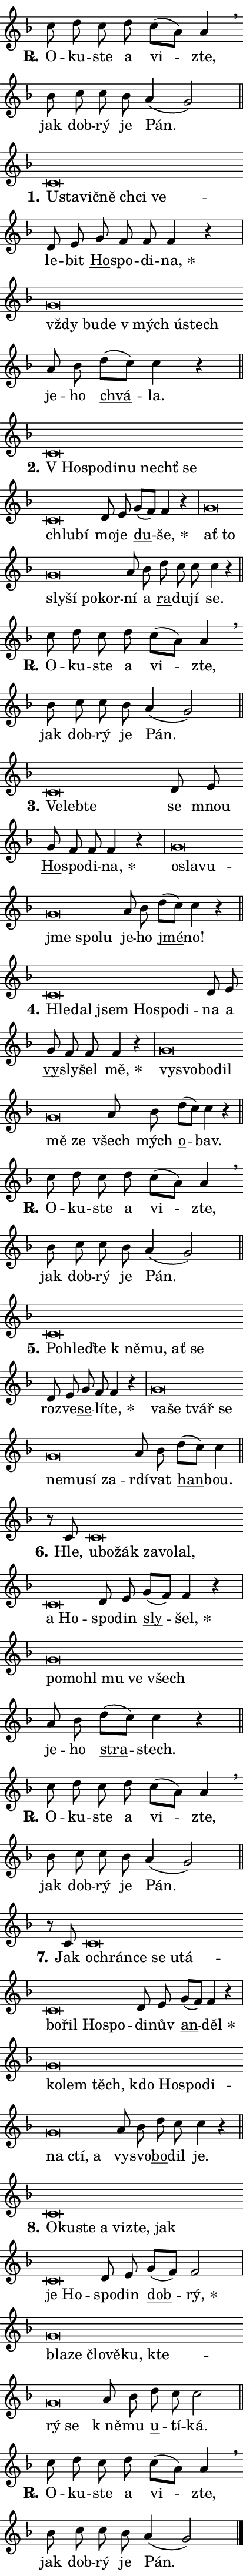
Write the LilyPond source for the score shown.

\version "2.22.1"
\header { tagline = "" }
\paper {
  indent = 0\cm
  top-margin = 0\cm
  right-margin = 0\cm
  bottom-margin = 0\cm
  left-margin = 0\cm
  paper-width = 7\cm
  page-breaking = #ly:one-page-breaking
  system-system-spacing.basic-distance = #11
  score-system-spacing.basic-distance = #11.3
  ragged-last = ##f
}


%% Author: Thomas Morley
%% https://lists.gnu.org/archive/html/lilypond-user/2020-05/msg00002.html
#(define (line-position grob)
"Returns position of @var[grob} in current system:
   @code{'start}, if at first time-step
   @code{'end}, if at last time-step
   @code{'middle} otherwise
"
  (let* ((col (ly:item-get-column grob))
         (ln (ly:grob-object col 'left-neighbor))
         (rn (ly:grob-object col 'right-neighbor))
         (col-to-check-left (if (ly:grob? ln) ln col))
         (col-to-check-right (if (ly:grob? rn) rn col))
         (break-dir-left
           (and
             (ly:grob-property col-to-check-left 'non-musical #f)
             (ly:item-break-dir col-to-check-left)))
         (break-dir-right
           (and
             (ly:grob-property col-to-check-right 'non-musical #f)
             (ly:item-break-dir col-to-check-right))))
        (cond ((eqv? 1 break-dir-left) 'start)
              ((eqv? -1 break-dir-right) 'end)
              (else 'middle))))

#(define (tranparent-at-line-position vctor)
  (lambda (grob)
  "Relying on @code{line-position} select the relevant enry from @var{vctor}.
Used to determine transparency,"
    (case (line-position grob)
      ((end) (not (vector-ref vctor 0)))
      ((middle) (not (vector-ref vctor 1)))
      ((start) (not (vector-ref vctor 2))))))

noteHeadBreakVisibility =
#(define-music-function (break-visibility)(vector?)
"Makes @code{NoteHead}s transparent relying on @var{break-visibility}"
#{
  \override NoteHead.transparent =
    #(tranparent-at-line-position break-visibility)
#})

#(define delete-ledgers-for-transparent-note-heads
  (lambda (grob)
    "Reads whether a @code{NoteHead} is transparent.
If so this @code{NoteHead} is removed from @code{'note-heads} from
@var{grob}, which is supposed to be @code{LedgerLineSpanner}.
As a result ledgers are not printed for this @code{NoteHead}"
    (let* ((nhds-array (ly:grob-object grob 'note-heads))
           (nhds-list
             (if (ly:grob-array? nhds-array)
                 (ly:grob-array->list nhds-array)
                 '()))
           ;; Relies on the transparent-property being done before
           ;; Staff.LedgerLineSpanner.after-line-breaking is executed.
           ;; This is fragile ...
           (to-keep
             (remove
               (lambda (nhd)
                 (ly:grob-property nhd 'transparent #f))
               nhds-list)))
      ;; TODO find a better method to iterate over grob-arrays, similiar
      ;; to filter/remove etc for lists
      ;; For now rebuilt from scratch
      (set! (ly:grob-object grob 'note-heads)  '())
      (for-each
        (lambda (nhd)
          (ly:pointer-group-interface::add-grob grob 'note-heads nhd))
        to-keep))))

hideNotes = {
  \noteHeadBreakVisibility #begin-of-line-visible
}
unHideNotes = {
  \noteHeadBreakVisibility #all-visible
}

% work-around for resetting accidentals
% https://lilypond.org/doc/v2.23/Documentation/notation/displaying-rhythms#unmetered-music
cadenzaMeasure = {
  \cadenzaOff
  \partial 1024 s1024
  \cadenzaOn
}

#(define-markup-command (accent layout props text) (markup?)
  "Underline accented syllable"
  (interpret-markup layout props
    #{\markup \override #'(offset . 4.3) \underline { #text }#}))

responsum = \markup \concat {
  "R" \hspace #-1.05 \path #0.1 #'((moveto 0 0.07) (lineto 0.9 0.8)) \hspace #0.05 "."
}

\layout {
    \context {
        \Staff
        \remove "Time_signature_engraver"
        \override LedgerLineSpanner.after-line-breaking = #delete-ledgers-for-transparent-note-heads
    }
    \context {
        \Voice {
            \override NoteHead.output-attributes = #'((class . "notehead"))
            \override Hairpin.height = #0.55
        }
    }
    \context {
        \Lyrics {
            \override StanzaNumber.output-attributes = #'((class . "stanzanumber"))
            \override LyricSpace.minimum-distance = #0.9
            \override LyricText.font-name = #"TeX Gyre Schola"
            \override LyricText.font-size = 1
            \override StanzaNumber.font-name = #"TeX Gyre Schola Bold"
            \override StanzaNumber.font-size = 1
        }
    }
}

% magnetic-lyrics.ily
%
%   written by
%     Jean Abou Samra <jean@abou-samra.fr>
%     Werner Lemberg <wl@gnu.org>
%
%   adapted by
%     Jiri Hon <jiri.hon@gmail.com>
%
% Version 2022-Apr-15

% https://www.mail-archive.com/lilypond-user@gnu.org/msg149350.html

#(define (Left_hyphen_pointer_engraver context)
   "Collect syllable-hyphen-syllable occurrences in lyrics and store
them in properties.  This engraver only looks to the left.  For
example, if the lyrics input is @code{foo -- bar}, it does the
following.

@itemize @bullet
@item
Set the @code{text} property of the @code{LyricHyphen} grob between
@q{foo} and @q{bar} to @code{foo}.

@item
Set the @code{left-hyphen} property of the @code{LyricText} grob with
text @q{foo} to the @code{LyricHyphen} grob between @q{foo} and
@q{bar}.
@end itemize

Use this auxiliary engraver in combination with the
@code{lyric-@/text::@/apply-@/magnetic-@/offset!} hook."
   (let ((hyphen #f)
         (text #f))
     (make-engraver
      (acknowledgers
       ((lyric-syllable-interface engraver grob source-engraver)
        (set! text grob)))
      (end-acknowledgers
       ((lyric-hyphen-interface engraver grob source-engraver)
        ;(when (not (grob::has-interface grob 'lyric-space-interface))
          (set! hyphen grob)));)
      ((stop-translation-timestep engraver)
       (when (and text hyphen)
         (ly:grob-set-object! text 'left-hyphen hyphen))
       (set! text #f)
       (set! hyphen #f)))))

#(define (lyric-text::apply-magnetic-offset! grob)
   "If the space between two syllables is less than the value in
property @code{LyricText@/.details@/.squash-threshold}, move the right
syllable to the left so that it gets concatenated with the left
syllable.

Use this function as a hook for
@code{LyricText@/.after-@/line-@/breaking} if the
@code{Left_@/hyphen_@/pointer_@/engraver} is active."
   (let ((hyphen (ly:grob-object grob 'left-hyphen #f)))
     (when hyphen
       (let ((left-text (ly:spanner-bound hyphen LEFT)))
         (when (grob::has-interface left-text 'lyric-syllable-interface)
           (let* ((common (ly:grob-common-refpoint grob left-text X))
                  (this-x-ext (ly:grob-extent grob common X))
                  (left-x-ext
                   (begin
                     ;; Trigger magnetism for left-text.
                     (ly:grob-property left-text 'after-line-breaking)
                     (ly:grob-extent left-text common X)))
                  ;; `delta` is the gap width between two syllables.
                  (delta (- (interval-start this-x-ext)
                            (interval-end left-x-ext)))
                  (details (ly:grob-property grob 'details))
                  (threshold (assoc-get 'squash-threshold details 0.2)))
             (when (< delta threshold)
               (let* (;; We have to manipulate the input text so that
                      ;; ligatures crossing syllable boundaries are not
                      ;; disabled.  For languages based on the Latin
                      ;; script this is essentially a beautification.
                      ;; However, for non-Western scripts it can be a
                      ;; necessity.
                      (lt (ly:grob-property left-text 'text))
                      (rt (ly:grob-property grob 'text))
                      (is-space (grob::has-interface hyphen 'lyric-space-interface))
                      (space (if is-space " " ""))
                      (space-markup (grob-interpret-markup grob " "))
                      (space-size (interval-length (ly:stencil-extent space-markup X)))
                      (extra-delta (if is-space space-size 0))
                      ;; Append new syllable.
                      (ltrt-space (if (and (string? lt) (string? rt))
                                (string-append lt space rt)
                                (make-concat-markup (list lt space rt))))
                      ;; Right-align `ltrt` to the right side.
                      (ltrt-space-markup (grob-interpret-markup
                               grob
                               (make-translate-markup
                                (cons (interval-length this-x-ext) 0)
                                (make-right-align-markup ltrt-space)))))
                 (begin
                   ;; Don't print `left-text`.
                   (ly:grob-set-property! left-text 'stencil #f)
                   ;; Set text and stencil (which holds all collected
                   ;; syllables so far) and shift it to the left.
                   (ly:grob-set-property! grob 'text ltrt-space)
                   (ly:grob-set-property! grob 'stencil ltrt-space-markup)
                   (ly:grob-translate-axis! grob (- (- delta extra-delta)) X))))))))))


#(define (lyric-hyphen::displace-bounds-first grob)
   ;; Make very sure this callback isn't triggered too early.
   (let ((left (ly:spanner-bound grob LEFT))
         (right (ly:spanner-bound grob RIGHT)))
     (ly:grob-property left 'after-line-breaking)
     (ly:grob-property right 'after-line-breaking)
     (ly:lyric-hyphen::print grob)))

squashThreshold = #0.4

\layout {
  \context {
    \Lyrics
    \consists #Left_hyphen_pointer_engraver
    \override LyricText.after-line-breaking =
      #lyric-text::apply-magnetic-offset!
    \override LyricHyphen.stencil = #lyric-hyphen::displace-bounds-first
    \override LyricText.details.squash-threshold = \squashThreshold
    \override LyricHyphen.minimum-distance = 0
    \override LyricHyphen.minimum-length = \squashThreshold
  }
}

squash = \override LyricText.details.squash-threshold = 9999
unSquash = \override LyricText.details.squash-threshold = \squashThreshold

left = \override LyricText.self-alignment-X = #LEFT
unLeft = \revert LyricText.self-alignment-X

starOffset = #(lambda (grob) 
                (let ((x_offset (ly:self-alignment-interface::aligned-on-x-parent grob)))
                  (if (= x_offset 0) 0 (+ x_offset 1.2))))

star = #(define-music-function (syllable)(string?)
"Append star separator at the end of a syllable"
#{
  \once \override LyricText.X-offset = #starOffset
  \lyricmode { \markup {
    #syllable
    \override #'((font-name . "TeX Gyre Schola Bold")) \hspace #0.2 \lower #0.65 \larger "*"
  } }
#})

starAccent = #(define-music-function (syllable)(string?)
"Append star separator at the end of a syllable and make accent"
#{
  \once \override LyricText.X-offset = #starOffset
  \lyricmode { \markup {
    \accent #syllable
    \override #'((font-name . "TeX Gyre Schola Bold")) \hspace #0.2 \lower #0.65 \larger "*"
  } }
#})

breath = #(define-music-function (syllable)(string?)
"Append breathing indicator at the end of a syllable"
#{
  \lyricmode { \markup { #syllable "+" } }
#})

optionalBreath = #(define-music-function (syllable)(string?)
"Append optional breathing indicator at the end of a syllable"
#{
  \lyricmode { \markup { #syllable "(+)" } }
#})


\score {
    <<
        \new Voice = "melody" { \cadenzaOn \key f \major \relative { c''8 d c d c[( a)] a4 \breathe \bar "" bes8 c c bes a4( g2) \cadenzaMeasure \bar "||" \break } }
        \new Lyrics \lyricsto "melody" { \lyricmode { \set stanza = \responsum
O -- ku -- ste a vi -- zte, jak dob -- rý je Pán. } }
    >>
    \layout {}
}

\score {
    <<
        \new Voice = "melody" { \cadenzaOn \key f \major \relative { c'\breve*1/16 \hideNotes \breve*1/16 \bar "" \breve*1/16 \bar "" \breve*1/16 \bar "" \breve*1/16 \breve*1/16 \bar "" \unHideNotes d8 e \bar "" g f f f4 r \cadenzaMeasure \bar "|" g\breve*1/16 \hideNotes \breve*1/16 \bar "" \breve*1/16 \bar "" \breve*1/16 \bar "" \breve*1/16 \breve*1/16 \bar "" \unHideNotes a8 bes \bar "" d[( c)] c4 r \cadenzaMeasure \bar "||" \break } }
        \new Lyrics \lyricsto "melody" { \lyricmode { \set stanza = "1."
\left U -- \squash sta -- vič -- ně chci ve -- \unLeft \unSquash le -- bit \markup \accent Ho -- spo -- di -- \star na, \left vždy \squash bu -- de "v mých" ú -- stech \unLeft \unSquash je -- ho \markup \accent chvá -- la. } }
    >>
    \layout {}
}

\score {
    <<
        \new Voice = "melody" { \cadenzaOn \key f \major \relative { c'\breve*1/16 \hideNotes \breve*1/16 \bar "" \breve*1/16 \bar "" \breve*1/16 \bar "" \breve*1/16 \bar "" \breve*1/16 \bar "" \breve*1/16 \breve*1/16 \bar "" \unHideNotes d8 e \bar "" g[( f)] f4 r \cadenzaMeasure \bar "|" g\breve*1/16 \hideNotes \breve*1/16 \bar "" \breve*1/16 \bar "" \breve*1/16 \bar "" \breve*1/16 \breve*1/16 \bar "" \unHideNotes a8 bes \bar "" d c c c4 r \cadenzaMeasure \bar "||" \break } }
        \new Lyrics \lyricsto "melody" { \lyricmode { \set stanza = "2."
\left "V Ho" -- \squash spo -- di -- nu nechť se chlu -- bí \unLeft \unSquash mo -- je \markup \accent du -- \star še, \left ať \squash to sly -- ší po -- kor -- \unLeft \unSquash ní a \markup \accent ra -- du -- jí se. } }
    >>
    \layout {}
}

\score {
    <<
        \new Voice = "melody" { \cadenzaOn \key f \major \relative { c''8 d c d c[( a)] a4 \breathe \bar "" bes8 c c bes a4( g2) \cadenzaMeasure \bar "||" \break } }
        \new Lyrics \lyricsto "melody" { \lyricmode { \set stanza = \responsum
O -- ku -- ste a vi -- zte, jak dob -- rý je Pán. } }
    >>
    \layout {}
}

\score {
    <<
        \new Voice = "melody" { \cadenzaOn \key f \major \relative { c'\breve*1/16 \hideNotes \breve*1/16 \breve*1/16 \bar "" \unHideNotes d8 e \bar "" g f f f4 r \cadenzaMeasure \bar "|" g\breve*1/16 \hideNotes \breve*1/16 \bar "" \breve*1/16 \bar "" \breve*1/16 \bar "" \breve*1/16 \breve*1/16 \bar "" \unHideNotes a8 bes \bar "" d[( c)] c4 r \cadenzaMeasure \bar "||" \break } }
        \new Lyrics \lyricsto "melody" { \lyricmode { \set stanza = "3."
\left Ve -- \squash leb -- te \unLeft \unSquash se mnou \markup \accent Ho -- spo -- di -- \star na, \left o -- \squash sla -- vu -- jme spo -- lu \unLeft \unSquash je -- ho \markup \accent jmé -- no! } }
    >>
    \layout {}
}

\score {
    <<
        \new Voice = "melody" { \cadenzaOn \key f \major \relative { c'\breve*1/16 \hideNotes \breve*1/16 \bar "" \breve*1/16 \bar "" \breve*1/16 \bar "" \breve*1/16 \breve*1/16 \bar "" \unHideNotes d8 e \bar "" g f f f4 r \cadenzaMeasure \bar "|" g\breve*1/16 \hideNotes \breve*1/16 \bar "" \breve*1/16 \bar "" \breve*1/16 \bar "" \breve*1/16 \breve*1/16 \bar "" \unHideNotes a8 bes \bar "" d[( c)] c4 r \cadenzaMeasure \bar "||" \break } }
        \new Lyrics \lyricsto "melody" { \lyricmode { \set stanza = "4."
\left Hle -- \squash dal jsem Ho -- spo -- di -- \unLeft \unSquash na a \markup \accent vy -- sly -- šel \star mě, \left vy -- \squash svo -- bo -- dil mě ze \unLeft \unSquash všech mých \markup \accent o -- bav. } }
    >>
    \layout {}
}

\score {
    <<
        \new Voice = "melody" { \cadenzaOn \key f \major \relative { c''8 d c d c[( a)] a4 \breathe \bar "" bes8 c c bes a4( g2) \cadenzaMeasure \bar "||" \break } }
        \new Lyrics \lyricsto "melody" { \lyricmode { \set stanza = \responsum
O -- ku -- ste a vi -- zte, jak dob -- rý je Pán. } }
    >>
    \layout {}
}

\score {
    <<
        \new Voice = "melody" { \cadenzaOn \key f \major \relative { c'\breve*1/16 \hideNotes \breve*1/16 \bar "" \breve*1/16 \bar "" \breve*1/16 \bar "" \breve*1/16 \bar "" \breve*1/16 \breve*1/16 \bar "" \unHideNotes d8 e \bar "" g f f4 r \cadenzaMeasure \bar "|" g\breve*1/16 \hideNotes \breve*1/16 \bar "" \breve*1/16 \bar "" \breve*1/16 \bar "" \breve*1/16 \bar "" \breve*1/16 \bar "" \breve*1/16 \breve*1/16 \bar "" \unHideNotes a8 bes \bar "" d[( c)] c4 \cadenzaMeasure \bar "||" \break } }
        \new Lyrics \lyricsto "melody" { \lyricmode { \set stanza = "5."
\left Po -- \squash hleď -- te "k ně" -- mu, ať se \unLeft \unSquash roz -- ve -- \markup \accent se -- lí -- \star te, \left va -- \squash še tvář se ne -- mu -- sí za -- \unLeft \unSquash rdí -- vat \markup \accent han -- bou. } }
    >>
    \layout {}
}

\score {
    <<
        \new Voice = "melody" { \cadenzaOn \key f \major \relative { r8 c'8 c\breve*1/16 \hideNotes \breve*1/16 \bar "" \breve*1/16 \bar "" \breve*1/16 \bar "" \breve*1/16 \bar "" \breve*1/16 \bar "" \breve*1/16 \breve*1/16 \bar "" \unHideNotes d8 e \bar "" g[( f)] f4 r \cadenzaMeasure \bar "|" g\breve*1/16 \hideNotes \breve*1/16 \bar "" \breve*1/16 \bar "" \breve*1/16 \bar "" \breve*1/16 \breve*1/16 \bar "" \unHideNotes a8 bes \bar "" d[( c)] c4 r \cadenzaMeasure \bar "||" \break } }
        \new Lyrics \lyricsto "melody" { \lyricmode { \set stanza = "6."
Hle, \left u -- \squash bo -- žák za -- vo -- lal, a Ho -- \unLeft \unSquash spo -- din \markup \accent sly -- \star šel, \left po -- \squash mo -- hl mu ve všech \unLeft \unSquash je -- ho \markup \accent stra -- stech. } }
    >>
    \layout {}
}

\score {
    <<
        \new Voice = "melody" { \cadenzaOn \key f \major \relative { c''8 d c d c[( a)] a4 \breathe \bar "" bes8 c c bes a4( g2) \cadenzaMeasure \bar "||" \break } }
        \new Lyrics \lyricsto "melody" { \lyricmode { \set stanza = \responsum
O -- ku -- ste a vi -- zte, jak dob -- rý je Pán. } }
    >>
    \layout {}
}

\score {
    <<
        \new Voice = "melody" { \cadenzaOn \key f \major \relative { r8 c'8 c\breve*1/16 \hideNotes \breve*1/16 \bar "" \breve*1/16 \bar "" \breve*1/16 \bar "" \breve*1/16 \bar "" \breve*1/16 \bar "" \breve*1/16 \bar "" \breve*1/16 \bar "" \breve*1/16 \breve*1/16 \bar "" \unHideNotes d8 e \bar "" g[( f)] f4 r \cadenzaMeasure \bar "|" g\breve*1/16 \hideNotes \breve*1/16 \bar "" \breve*1/16 \bar "" \breve*1/16 \bar "" \breve*1/16 \bar "" \breve*1/16 \bar "" \breve*1/16 \bar "" \breve*1/16 \bar "" \breve*1/16 \breve*1/16 \bar "" \unHideNotes a8 bes \bar "" d c c4 r \cadenzaMeasure \bar "||" \break } }
        \new Lyrics \lyricsto "melody" { \lyricmode { \set stanza = "7."
Jak \left o -- \squash chrán -- ce se u -- tá -- bo -- řil Ho -- spo -- \unLeft \unSquash di -- nův \markup \accent an -- \star děl \left ko -- \squash lem těch, kdo Ho -- spo -- di -- na ctí, a \unLeft \unSquash vy -- svo -- \markup \accent bo -- dil je. } }
    >>
    \layout {}
}

\score {
    <<
        \new Voice = "melody" { \cadenzaOn \key f \major \relative { c'\breve*1/16 \hideNotes \breve*1/16 \bar "" \breve*1/16 \bar "" \breve*1/16 \bar "" \breve*1/16 \bar "" \breve*1/16 \bar "" \breve*1/16 \bar "" \breve*1/16 \breve*1/16 \bar "" \unHideNotes d8 e \bar "" g[( f)] f2 \cadenzaMeasure \bar "|" g\breve*1/16 \hideNotes \breve*1/16 \bar "" \breve*1/16 \bar "" \breve*1/16 \bar "" \breve*1/16 \bar "" \breve*1/16 \bar "" \breve*1/16 \breve*1/16 \bar "" \unHideNotes a8 bes \bar "" d c c2 \cadenzaMeasure \bar "||" \break } }
        \new Lyrics \lyricsto "melody" { \lyricmode { \set stanza = "8."
\left O -- \squash ku -- ste a vi -- zte, jak je Ho -- \unLeft \unSquash spo -- din \markup \accent dob -- \star rý, \left bla -- \squash ze člo -- vě -- ku, kte -- rý se \unLeft \unSquash "k ně" -- mu \markup \accent u -- tí -- ká. } }
    >>
    \layout {}
}

\score {
    <<
        \new Voice = "melody" { \cadenzaOn \key f \major \relative { c''8 d c d c[( a)] a4 \breathe \bar "" bes8 c c bes a4( g2) \cadenzaMeasure \bar "||" \break } \bar "|." }
        \new Lyrics \lyricsto "melody" { \lyricmode { \set stanza = \responsum
O -- ku -- ste a vi -- zte, jak dob -- rý je Pán. } }
    >>
    \layout {}
}
